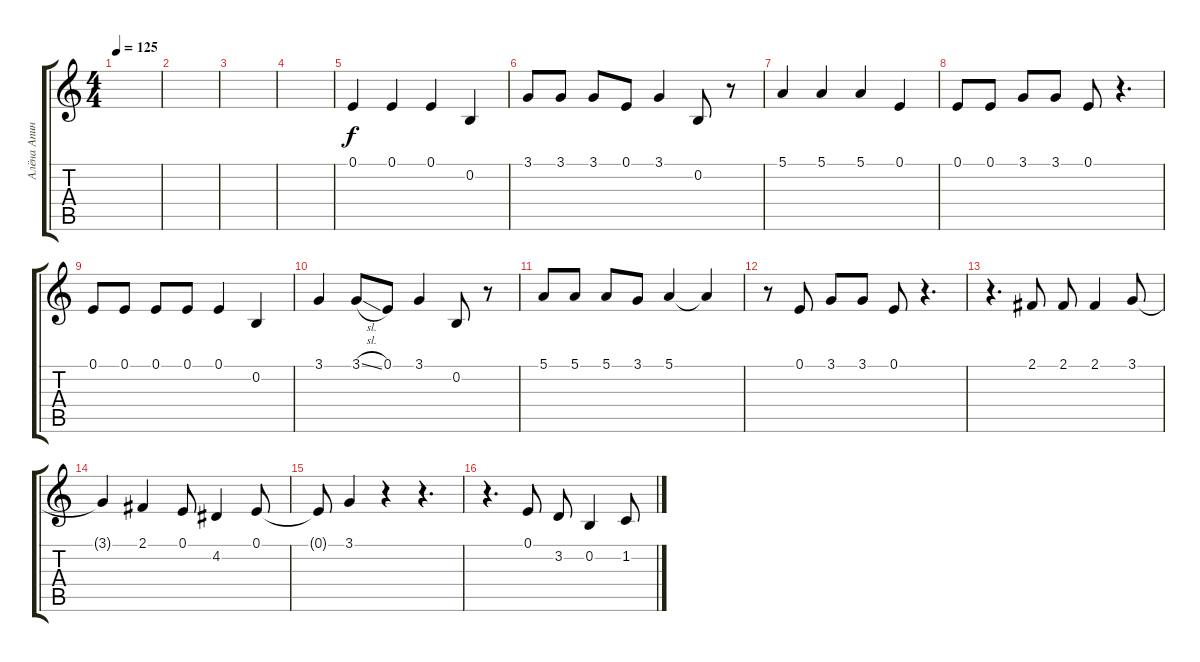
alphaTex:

\track ("Алёна Апина (вокал)" "Алёна Апин") {instrument lead6voice}
\staff {score tabs}
\tuning (E4 B3 G3 D3 A2 E2) {hide}
\ts (4 4)
\tempo 125
\clef g2
\ks c
|
|
|
|
0.1.4 0.1.4 0.1.4 0.2.4 |
3.1.8 3.1.8 3.1.8 0.1.8 3.1.4 0.2.8 r.8 |
5.1.4 5.1.4 5.1.4 0.1.4 |
0.1.8 0.1.8 3.1.8 3.1.8 0.1.8 r.4{d} |
0.1.8 0.1.8 0.1.8 0.1.8 0.1.4 0.2.4 |
3.1.4 3.1{sl}.8 0.1.8 3.1.4 0.2.8 r.8 |
5.1.8 5.1.8 5.1.8 3.1.8 5.1.4 5.1{t}.4 |
r.8 0.1.8 3.1.8 3.1.8 0.1.8 r.4{d} |
r.4{d} 2.1.8 2.1.8 2.1.4 3.1.8 |
3.1{t}.4 2.1.4 0.1.8 4.2.4 0.1.8 |
0.1{t}.8 3.1.4 r.4 r.4{d} |
r.4{d} 0.1.8 3.2.8 0.2.4 1.2.8
